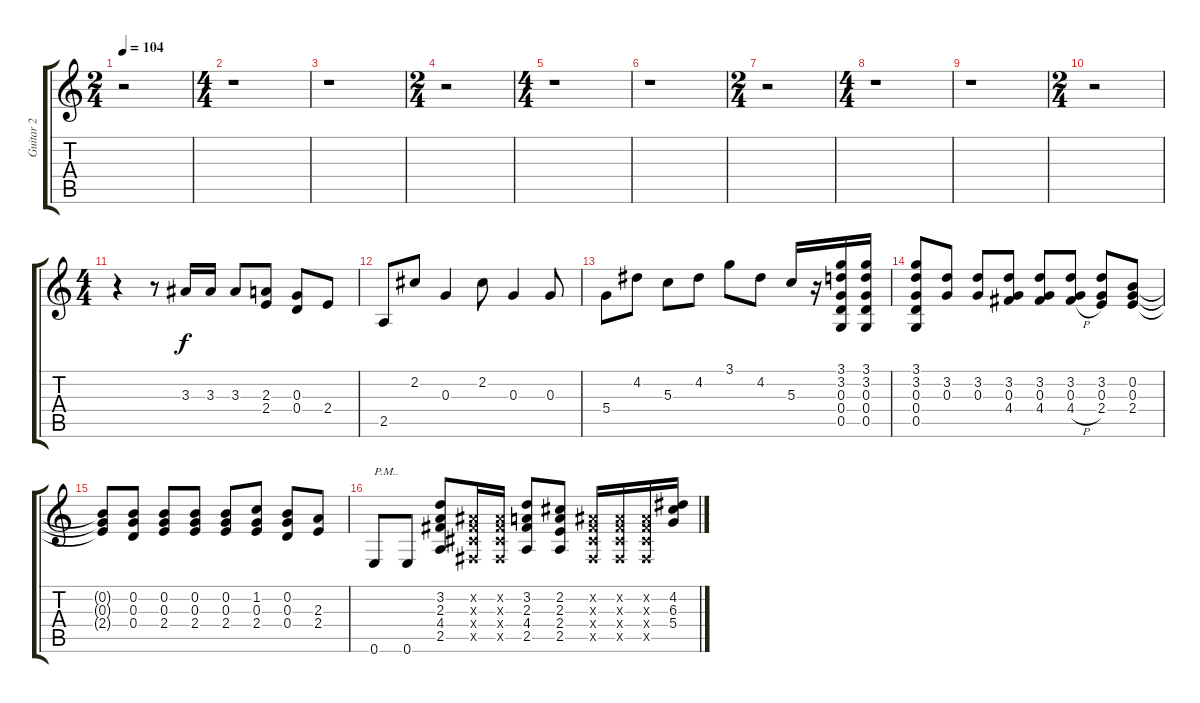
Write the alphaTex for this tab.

\track ("Guitar 2" "Guitar 2") {instrument overdrivenguitar}
\staff {score tabs}
\tuning (E4 B3 G3 D3 G2 E2) {hide}
\ts (2 4)
\tempo 104
\clef g2
\ks c
r.2{dy f} |
\ts (4 4)
r.1 |
r.1 |
\ts (2 4)
r.2 |
\ts (4 4)
r.1 |
r.1 |
\ts (2 4)
r.2 |
\ts (4 4)
r.1 |
r.1 |
\ts (2 4)
r.2 |
\ts (4 4)
r.4 r.8 3.3.16 3.3.16 3.3.8 (2.3 2.4).8 (0.3 0.4).8 2.4.8 |
2.5.8 2.2.8 0.3.4 2.2.8 0.3.4 0.3.8 |
5.4.8 4.2.8 5.3.8 4.2.8 3.1.8 4.2.8 5.3.16 r.16 (3.1 3.2 0.3 0.4 0.5).16 (3.1 3.2 0.3 0.4 0.5).16 |
(3.1 3.2 0.3 0.4 0.5).8 (3.2 0.3).8 (3.2 0.3).8 (3.2 0.3 4.4).8 (3.2 0.3 4.4).8 (3.2 0.3 4.4{h}).8 (3.2 0.3 2.4).8 (0.2 0.3 2.4).8 |
(0.2{t} 0.3{t} 2.4{t}).8 (0.2 0.3 0.4).8 (0.2 0.3 2.4).8 (0.2 0.3 2.4).8 (0.2 0.3 2.4).8 (1.2 0.3 2.4).8 (0.2 0.3 0.4).8 (2.3 2.4).8 |
0.6.8{txt "P.M.."} 0.6.8 (3.2 2.3 4.4 2.5).8 (-1.2{x} -1.3{x} -1.4{x} -1.5{x}).16 (-1.2{x} -1.3{x} -1.4{x} -1.5{x}).16 (3.2 2.3 4.4 2.5).8 (2.2 2.3 2.4 2.5).8 (-1.2{x} -1.3{x} -1.4{x} -1.5{x}).16 (-1.2{x} -1.3{x} -1.4{x} -1.5{x}).16 (-1.2{x} -1.3{x} -1.4{x} -1.5{x}).16 (4.2 6.3 5.4).16
